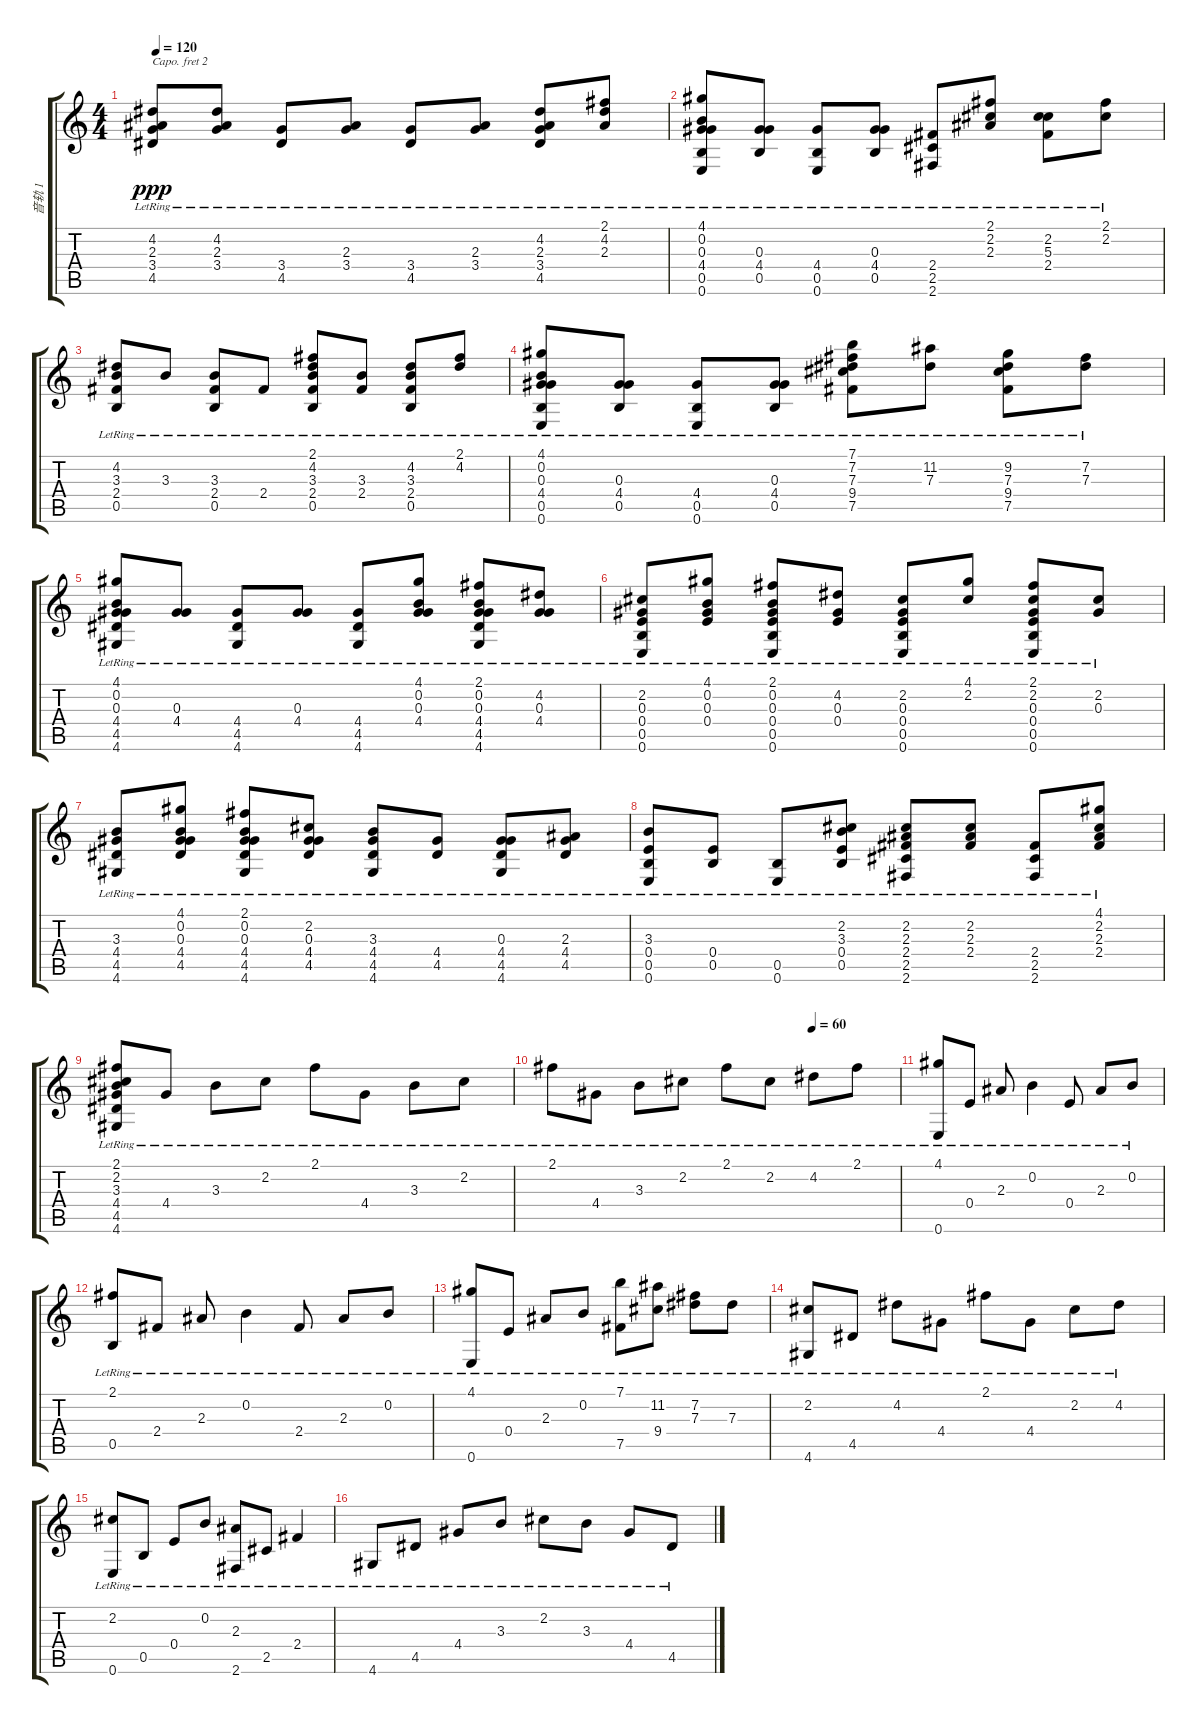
\track ("音轨 1" "音轨 1") {instrument acousticguitarsteel}
\staff {score tabs}
\capo 2
\tuning (D4 A3 Gb3 D3 A2 D2) {hide}
\ts (4 4)
\tempo 120
\clef g2
\ks c
(4.2{lr} 2.3{lr} 3.4{lr} 4.5{lr}).8{dy ppp} (4.2{lr} 2.3{lr} 3.4{lr}).8 (3.4{lr} 4.5{lr}).8 (2.3{lr} 3.4{lr}).8 (3.4{lr} 4.5{lr}).8 (2.3{lr} 3.4{lr}).8 (4.2{lr} 2.3{lr} 3.4{lr} 4.5{lr}).8 (2.1{lr} 4.2{lr} 2.3{lr}).8 |
(4.1{lr} 0.2{lr} 0.3{lr} 4.4{lr} 0.5{lr} 0.6{lr}).8 (0.3{lr} 4.4{lr} 0.5{lr}).8 (4.4{lr} 0.5{lr} 0.6{lr}).8 (0.3{lr} 4.4{lr} 0.5{lr}).8 (2.4{lr} 2.5{lr} 2.6{lr}).8 (2.1{lr} 2.2{lr} 2.3{lr}).8 (2.2{lr} 5.3{lr} 2.4{lr}).8 (2.1{lr} 2.2{lr}).8 |
(4.2{lr} 3.3{lr} 2.4{lr} 0.5{lr}).8 3.3{lr}.8 (3.3{lr} 2.4{lr} 0.5{lr}).8 2.4{lr}.8 (2.1{lr} 4.2{lr} 3.3{lr} 2.4{lr} 0.5{lr}).8 (3.3{lr} 2.4{lr}).8 (4.2{lr} 3.3{lr} 2.4{lr} 0.5{lr}).8 (2.1{lr} 4.2{lr}).8 |
(4.1{lr} 0.2{lr} 0.3{lr} 4.4{lr} 0.5{lr} 0.6{lr}).8 (0.3{lr} 4.4{lr} 0.5{lr}).8 (4.4{lr} 0.5{lr} 0.6{lr}).8 (0.3{lr} 4.4{lr} 0.5{lr}).8 (7.1{lr} 7.2{lr} 7.3{lr} 9.4{lr} 7.5{lr}).8 (11.2{lr} 7.3{lr}).8 (9.2{lr} 7.3{lr} 9.4{lr} 7.5{lr}).8 (7.2{lr} 7.3{lr}).8 |
(4.1{lr} 0.2{lr} 0.3{lr} 4.4{lr} 4.5{lr} 4.6{lr}).8 (0.3{lr} 4.4{lr}).8 (4.4{lr} 4.5{lr} 4.6{lr}).8 (0.3{lr} 4.4{lr}).8 (4.4{lr} 4.5{lr} 4.6{lr}).8 (4.1{lr} 0.2{lr} 0.3{lr} 4.4{lr}).8 (2.1{lr} 0.2{lr} 0.3{lr} 4.4{lr} 4.5{lr} 4.6{lr}).8 (4.2{lr} 0.3{lr} 4.4{lr}).8 |
(2.2{lr} 0.3{lr} 0.4{lr} 0.5{lr} 0.6{lr}).8 (4.1{lr} 0.2{lr} 0.3{lr} 0.4{lr}).8 (2.1{lr} 0.2{lr} 0.3{lr} 0.4{lr} 0.5{lr} 0.6{lr}).8 (4.2{lr} 0.3{lr} 0.4{lr}).8 (2.2{lr} 0.3{lr} 0.4{lr} 0.5{lr} 0.6{lr}).8 (4.1{lr} 2.2{lr}).8 (2.1{lr} 2.2{lr} 0.3{lr} 0.4{lr} 0.5{lr} 0.6{lr}).8 (2.2{lr} 0.3{lr}).8 |
(3.3{lr} 4.4{lr} 4.5{lr} 4.6{lr}).8 (4.1{lr} 0.2{lr} 0.3{lr} 4.4{lr} 4.5{lr}).8 (2.1{lr} 0.2{lr} 0.3{lr} 4.4{lr} 4.5{lr} 4.6{lr}).8 (2.2{lr} 0.3{lr} 4.4{lr} 4.5{lr}).8 (3.3{lr} 4.4{lr} 4.5{lr} 4.6{lr}).8 (4.4{lr} 4.5{lr}).8 (0.3{lr} 4.4{lr} 4.5{lr} 4.6{lr}).8 (2.3{lr} 4.4{lr} 4.5{lr}).8 |
(3.3{lr} 0.4{lr} 0.5{lr} 0.6{lr}).8 (0.4{lr} 0.5{lr}).8 (0.5{lr} 0.6{lr}).8 (2.2{lr} 3.3{lr} 0.4{lr} 0.5{lr}).8 (2.2{lr} 2.3{lr} 2.4{lr} 2.5{lr} 2.6{lr}).8 (2.2{lr} 2.3{lr} 2.4{lr}).8 (2.4{lr} 2.5{lr} 2.6{lr}).8 (4.1{lr} 2.2{lr} 2.3{lr} 2.4{lr}).8 |
(2.1{lr} 2.2{lr} 3.3{lr} 4.4{lr} 4.5{lr} 4.6{lr}).8 4.4{lr}.8 3.3{lr}.8 2.2{lr}.8 2.1{lr}.8 4.4{lr}.8 3.3{lr}.8 2.2{lr}.8 |
\tempo (60 0.75)
2.1{lr}.8 4.4{lr}.8 3.3{lr}.8 2.2{lr}.8 2.1{lr}.8 2.2{lr}.8 4.2{lr}.8 2.1{lr}.8 |
(4.1{lr} 0.6{lr}).8 0.4{lr}.8 2.3{lr}.8 0.2{lr}.4 0.4{lr}.8 2.3{lr}.8 0.2{lr}.8 |
(2.1{lr} 0.5{lr}).8 2.4{lr}.8 2.3{lr}.8 0.2{lr}.4 2.4{lr}.8 2.3{lr}.8 0.2{lr}.8 |
(4.1{lr} 0.6{lr}).8 0.4{lr}.8 2.3{lr}.8 0.2{lr}.8 (7.1{lr} 7.5{lr}).8 (11.2{lr} 9.4{lr}).8 (7.2{lr} 7.3{lr}).8 7.3{lr}.8 |
(2.2{lr} 4.6{lr}).8 4.5{lr}.8 4.2{lr}.8 4.4{lr}.8 2.1{lr}.8 4.4{lr}.8 2.2{lr}.8 4.2{lr}.8 |
(2.2{lr} 0.6{lr}).8 0.5{lr}.8 0.4{lr}.8 0.2{lr}.8 (2.3{lr} 2.6{lr}).8 2.5{lr}.8 2.4{lr}.4 |
4.6{lr}.8 4.5{lr}.8 4.4{lr}.8 3.3{lr}.8 2.2{lr}.8 3.3{lr}.8 4.4{lr}.8 4.5{lr}.8
